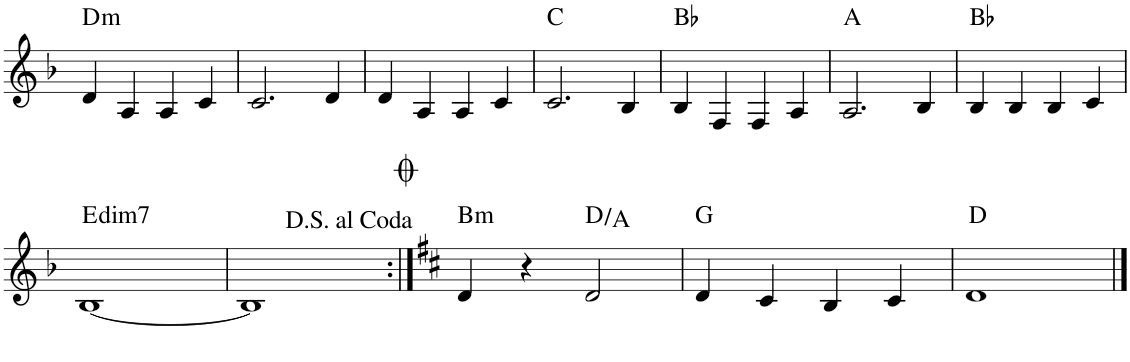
**kern	**harte
*part1	*part1
*staff1	*
*I"Piano	*
*I'Pno.	*
!!LO:PB:g=z
*clefG2	*
*k[b-]	*
*M4/4	*
=52	=52
!	!LO:H:kt=m
4d/	D:min
4A/	.
4A/	.
4c/	.
=53	=53
2.c/	.
4d/	.
=54	=54
4d/	.
4A/	.
4A/	.
4c/	.
=55	=55
2.c/	C:maj
4B-/	.
=56	=56
4B-/	Bb:maj
4F/	.
4F/	.
4A/	.
=57	=57
2.A/	A:maj
4B-/	.
=58	=58
4B-/	Bb:maj
4B-/	.
4B-/	.
4c/	.
!!LO:LB:g=z
=59	=59
!	!LO:H:kt=dim7
[1B-	E:dim7
=60	=60
1B-]	.
=61:|!	=61:|!
*k[f#c#]	*
!	!LO:H:kt=m
4d/	B:min
4r	.
2d/	D:maj/5
=62	=62
4d/	G:maj
4c#/	.
4B/	.
4c#/	.
=63	=63
1d	D:maj
==	==
*-	*-
